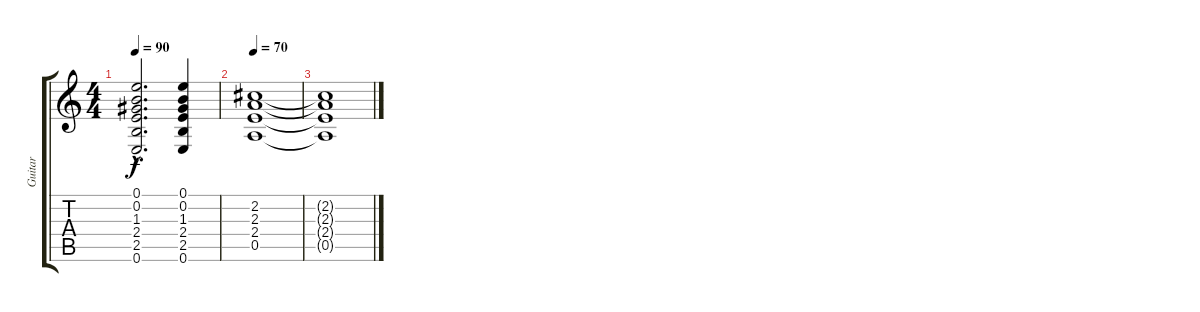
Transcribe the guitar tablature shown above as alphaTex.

\track ("Guitar" "Guitar") {instrument distortionguitar}
\staff {score tabs}
\tuning (E4 B3 G3 D3 A2 E2) {hide}
\ts (4 4)
\tempo 90
\clef g2
\ks c
(0.1{hac t} 0.2{hac t} 1.3{hac t} 2.4{hac t} 2.5{hac t} 0.6{hac t}).2{d dy f} (0.1 0.2 1.3 2.4 2.5 0.6).4 |
\tempo 70
(2.2 2.3 2.4 0.5).1 |
(2.2{t} 2.3{t} 2.4{t} 0.5{t}).1{volume 0}
